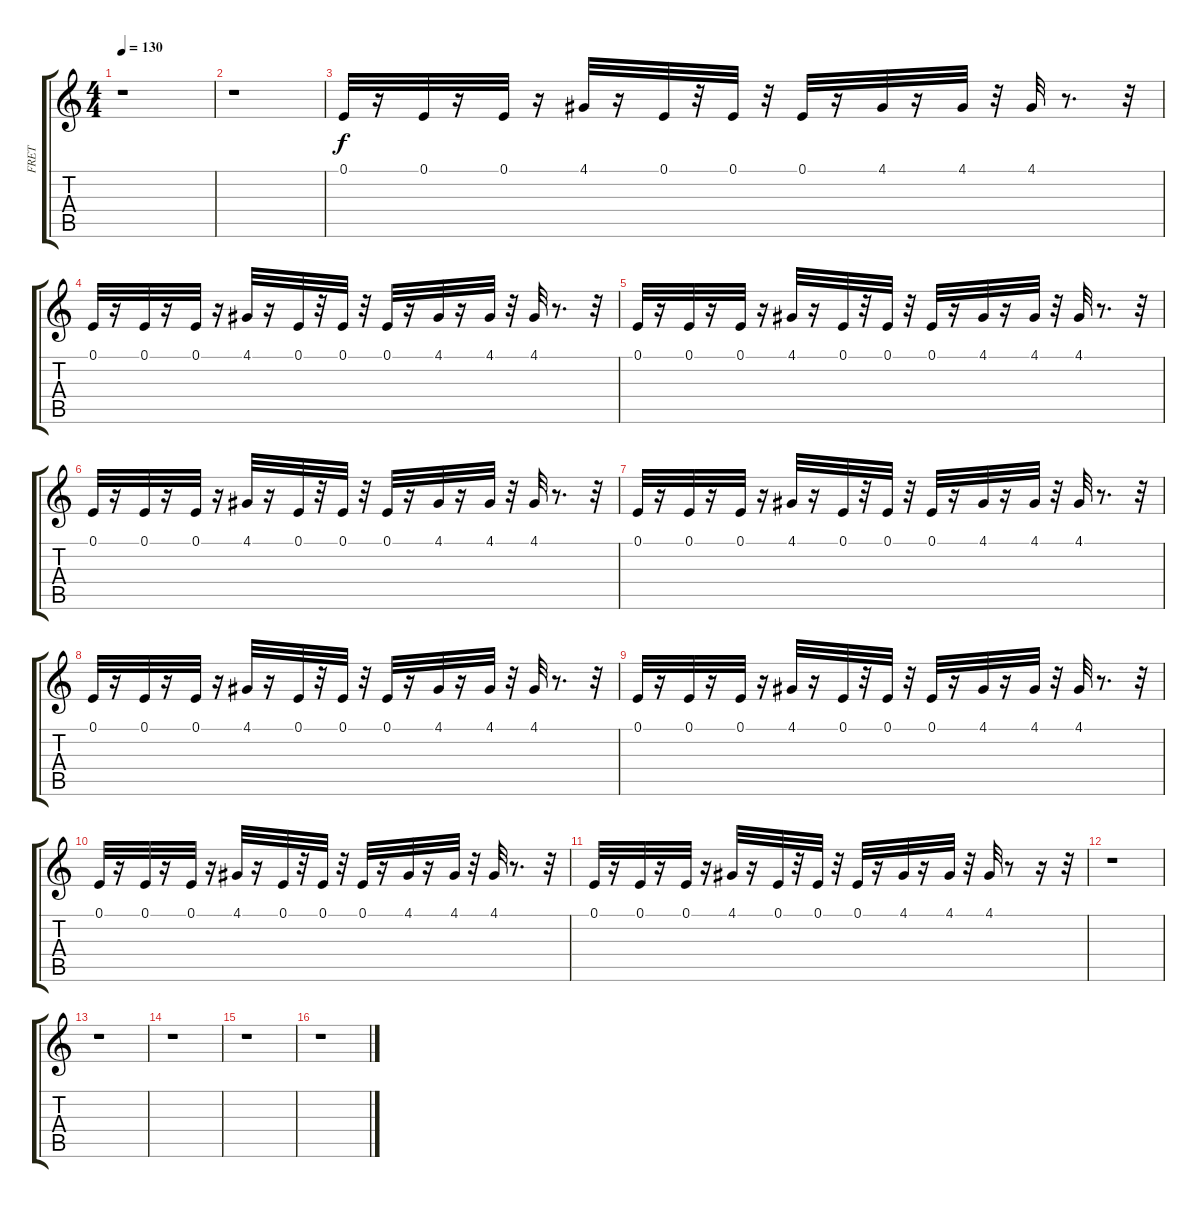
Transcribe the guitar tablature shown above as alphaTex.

\track ("FRET" "FRET") {instrument guitarfretnoise}
\staff {score tabs}
\tuning (E4 B3 G3 D3 A2 E2) {hide}
\ts (4 4)
\tempo 130
\clef g2
\ks c
r.1{dy f} |
r.1 |
0.1.32 r.16 0.1.32 r.16 0.1.32 r.16 4.1.32 r.16 0.1.32 r.32 0.1.32 r.32 0.1.32 r.16 4.1.32 r.16 4.1.32 r.32 4.1.32 r.8{d} r.32 |
0.1.32 r.16 0.1.32 r.16 0.1.32 r.16 4.1.32 r.16 0.1.32 r.32 0.1.32 r.32 0.1.32 r.16 4.1.32 r.16 4.1.32 r.32 4.1.32 r.8{d} r.32 |
0.1.32 r.16 0.1.32 r.16 0.1.32 r.16 4.1.32 r.16 0.1.32 r.32 0.1.32 r.32 0.1.32 r.16 4.1.32 r.16 4.1.32 r.32 4.1.32 r.8{d} r.32 |
0.1.32 r.16 0.1.32 r.16 0.1.32 r.16 4.1.32 r.16 0.1.32 r.32 0.1.32 r.32 0.1.32 r.16 4.1.32 r.16 4.1.32 r.32 4.1.32 r.8{d} r.32 |
0.1.32 r.16 0.1.32 r.16 0.1.32 r.16 4.1.32 r.16 0.1.32 r.32 0.1.32 r.32 0.1.32 r.16 4.1.32 r.16 4.1.32 r.32 4.1.32 r.8{d} r.32 |
0.1.32 r.16 0.1.32 r.16 0.1.32 r.16 4.1.32 r.16 0.1.32 r.32 0.1.32 r.32 0.1.32 r.16 4.1.32 r.16 4.1.32 r.32 4.1.32 r.8{d} r.32 |
0.1.32 r.16 0.1.32 r.16 0.1.32 r.16 4.1.32 r.16 0.1.32 r.32 0.1.32 r.32 0.1.32 r.16 4.1.32 r.16 4.1.32 r.32 4.1.32 r.8{d} r.32 |
0.1.32 r.16 0.1.32 r.16 0.1.32 r.16 4.1.32 r.16 0.1.32 r.32 0.1.32 r.32 0.1.32 r.16 4.1.32 r.16 4.1.32 r.32 4.1.32 r.8{d} r.32 |
0.1.32 r.16 0.1.32 r.16 0.1.32 r.16 4.1.32 r.16 0.1.32 r.32 0.1.32 r.32 0.1.32 r.16 4.1.32 r.16 4.1.32 r.32 4.1.32 r.8 r.16 r.32 |
r.1 |
r.1 |
r.1 |
r.1 |
r.1
